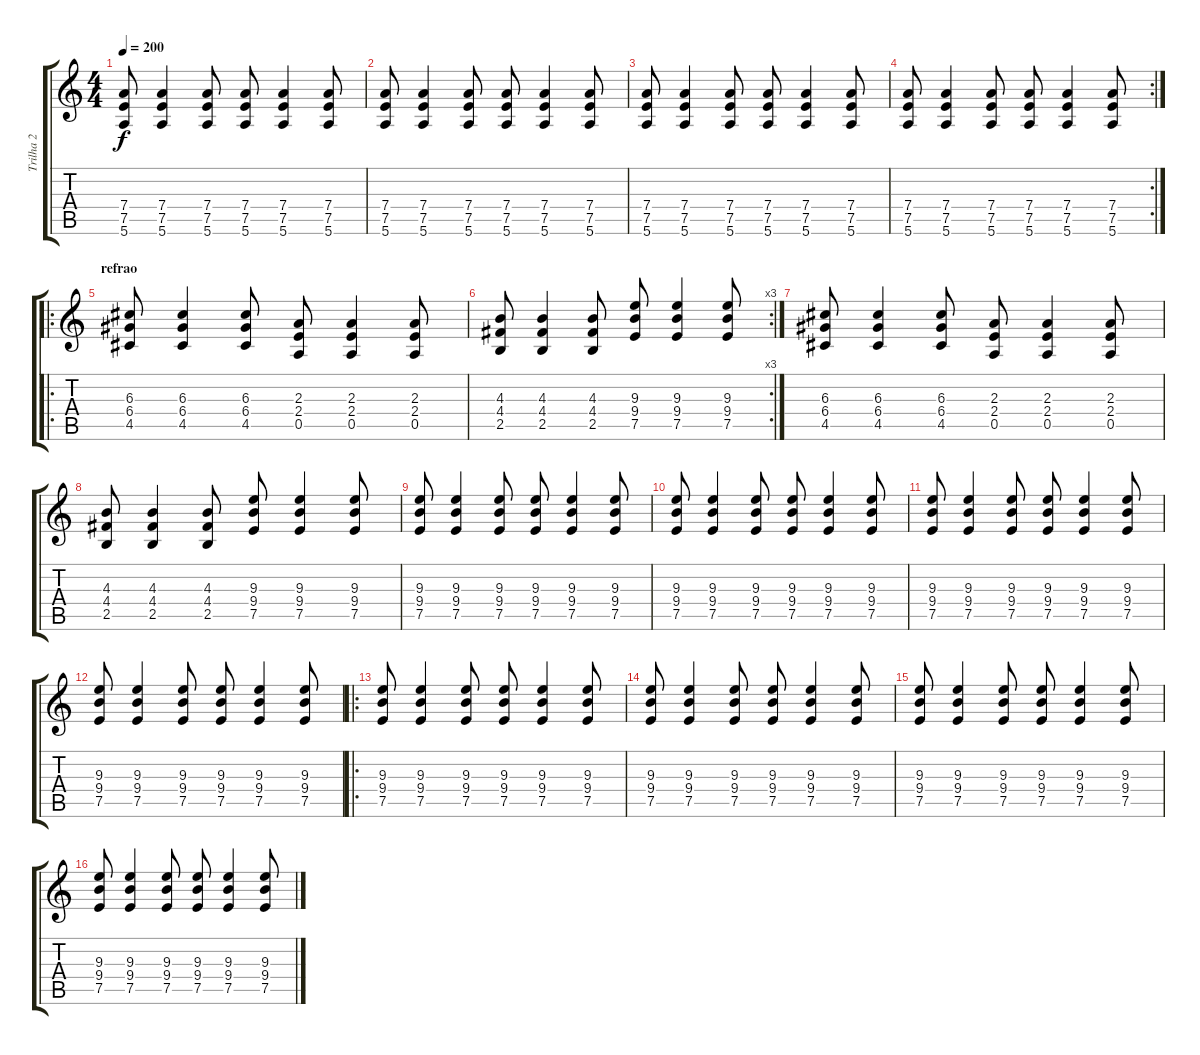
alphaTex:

\track ("Trilha 2" "Trilha 2") {instrument distortionguitar}
\staff {score tabs}
\tuning (E4 B3 G3 D3 A2 E2) {hide}
\ts (4 4)
\tempo 200
\clef g2
\ks c
(7.4 7.5 5.6).8{dy f} (7.4 7.5 5.6).4 (7.4 7.5 5.6).8 (7.4 7.5 5.6).8 (7.4 7.5 5.6).4 (7.4 7.5 5.6).8 |
(7.4 7.5 5.6).8 (7.4 7.5 5.6).4 (7.4 7.5 5.6).8 (7.4 7.5 5.6).8 (7.4 7.5 5.6).4 (7.4 7.5 5.6).8 |
(7.4 7.5 5.6).8 (7.4 7.5 5.6).4 (7.4 7.5 5.6).8 (7.4 7.5 5.6).8 (7.4 7.5 5.6).4 (7.4 7.5 5.6).8 |
\rc 2
(7.4 7.5 5.6).8 (7.4 7.5 5.6).4 (7.4 7.5 5.6).8 (7.4 7.5 5.6).8 (7.4 7.5 5.6).4 (7.4 7.5 5.6).8 |
\ro
\section ("" "refrao")
(6.3 6.4 4.5).8 (6.3 6.4 4.5).4 (6.3 6.4 4.5).8 (2.3 2.4 0.5).8 (2.3 2.4 0.5).4 (2.3 2.4 0.5).8 |
\rc 3
(4.3 4.4 2.5).8 (4.3 4.4 2.5).4 (4.3 4.4 2.5).8 (9.3 9.4 7.5).8 (9.3 9.4 7.5).4 (9.3 9.4 7.5).8 |
(6.3 6.4 4.5).8 (6.3 6.4 4.5).4 (6.3 6.4 4.5).8 (2.3 2.4 0.5).8 (2.3 2.4 0.5).4 (2.3 2.4 0.5).8 |
(4.3 4.4 2.5).8 (4.3 4.4 2.5).4 (4.3 4.4 2.5).8 (9.3 9.4 7.5).8 (9.3 9.4 7.5).4 (9.3 9.4 7.5).8 |
(9.3 9.4 7.5).8 (9.3 9.4 7.5).4 (9.3 9.4 7.5).8 (9.3 9.4 7.5).8 (9.3 9.4 7.5).4 (9.3 9.4 7.5).8 |
(9.3 9.4 7.5).8 (9.3 9.4 7.5).4 (9.3 9.4 7.5).8 (9.3 9.4 7.5).8 (9.3 9.4 7.5).4 (9.3 9.4 7.5).8 |
(9.3 9.4 7.5).8 (9.3 9.4 7.5).4 (9.3 9.4 7.5).8 (9.3 9.4 7.5).8 (9.3 9.4 7.5).4 (9.3 9.4 7.5).8 |
(9.3 9.4 7.5).8 (9.3 9.4 7.5).4 (9.3 9.4 7.5).8 (9.3 9.4 7.5).8 (9.3 9.4 7.5).4 (9.3 9.4 7.5).8 |
\ro
(9.3 9.4 7.5).8 (9.3 9.4 7.5).4 (9.3 9.4 7.5).8 (9.3 9.4 7.5).8 (9.3 9.4 7.5).4 (9.3 9.4 7.5).8 |
(9.3 9.4 7.5).8 (9.3 9.4 7.5).4 (9.3 9.4 7.5).8 (9.3 9.4 7.5).8 (9.3 9.4 7.5).4 (9.3 9.4 7.5).8 |
(9.3 9.4 7.5).8 (9.3 9.4 7.5).4 (9.3 9.4 7.5).8 (9.3 9.4 7.5).8 (9.3 9.4 7.5).4 (9.3 9.4 7.5).8 |
(9.3 9.4 7.5).8 (9.3 9.4 7.5).4 (9.3 9.4 7.5).8 (9.3 9.4 7.5).8 (9.3 9.4 7.5).4 (9.3 9.4 7.5).8
